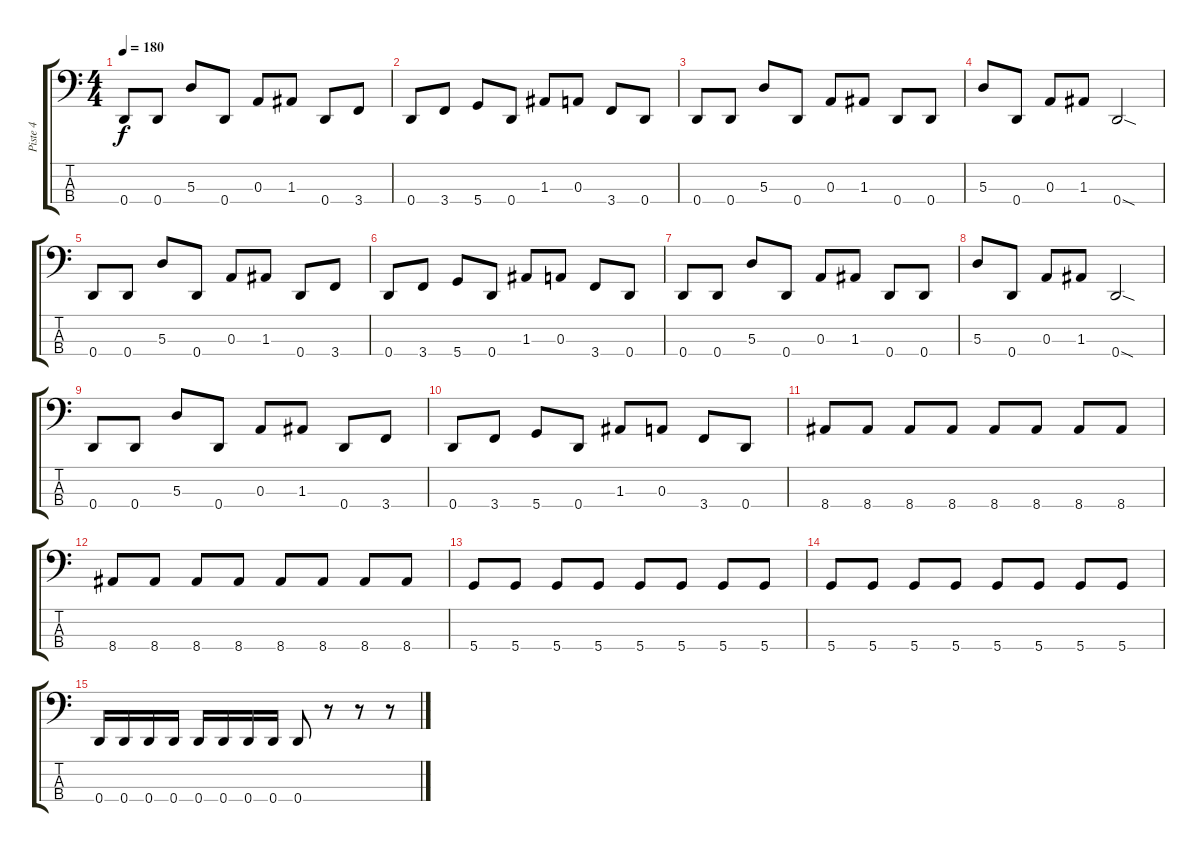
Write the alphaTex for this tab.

\track ("Piste 4" "Piste 4") {instrument electricbassfinger}
\staff {score tabs}
\tuning (G2 D2 A1 D1) {hide}
\ts (4 4)
\tempo 180
\clef f4
\ks c
0.4.8{dy f} 0.4.8 5.3.8 0.4.8 0.3.8 1.3.8 0.4.8 3.4.8 |
0.4.8 3.4.8 5.4.8 0.4.8 1.3.8 0.3.8 3.4.8 0.4.8 |
0.4.8 0.4.8 5.3.8 0.4.8 0.3.8 1.3.8 0.4.8 0.4.8 |
5.3.8 0.4.8 0.3.8 1.3.8 0.4{sod}.2 |
0.4.8 0.4.8 5.3.8 0.4.8 0.3.8 1.3.8 0.4.8 3.4.8 |
0.4.8 3.4.8 5.4.8 0.4.8 1.3.8 0.3.8 3.4.8 0.4.8 |
0.4.8 0.4.8 5.3.8 0.4.8 0.3.8 1.3.8 0.4.8 0.4.8 |
5.3.8 0.4.8 0.3.8 1.3.8 0.4{sod}.2 |
0.4.8 0.4.8 5.3.8 0.4.8 0.3.8 1.3.8 0.4.8 3.4.8 |
0.4.8 3.4.8 5.4.8 0.4.8 1.3.8 0.3.8 3.4.8 0.4.8 |
8.4.8 8.4.8 8.4.8 8.4.8 8.4.8 8.4.8 8.4.8 8.4.8 |
8.4.8 8.4.8 8.4.8 8.4.8 8.4.8 8.4.8 8.4.8 8.4.8 |
5.4.8 5.4.8 5.4.8 5.4.8 5.4.8 5.4.8 5.4.8 5.4.8 |
5.4.8 5.4.8 5.4.8 5.4.8 5.4.8 5.4.8 5.4.8 5.4.8 |
0.4.16 0.4.16 0.4.16 0.4.16 0.4.16 0.4.16 0.4.16 0.4.16 0.4.8 r.8 r.8 r.8
